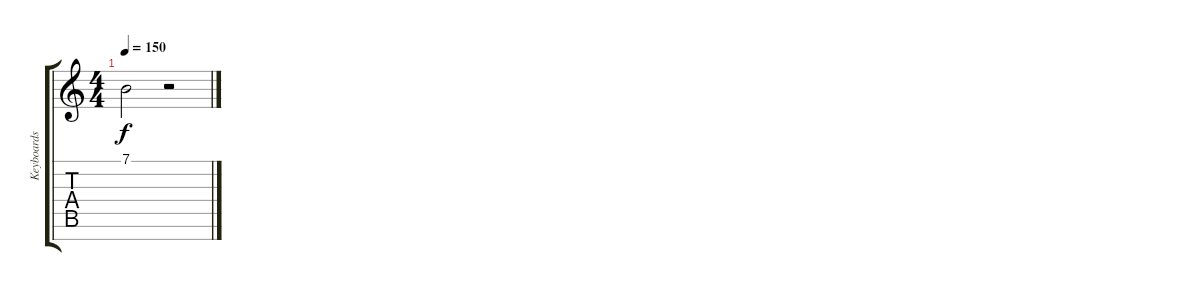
\track ("Keyboards" "Keyboards") {instrument brasssection}
\staff {score tabs}
\tuning (E4 B3 G3 D3 A2 E2 B1) {hide}
\ts (4 4)
\tempo 150
\clef g2
\ks c
7.1{t}.2{dy f} r.2
